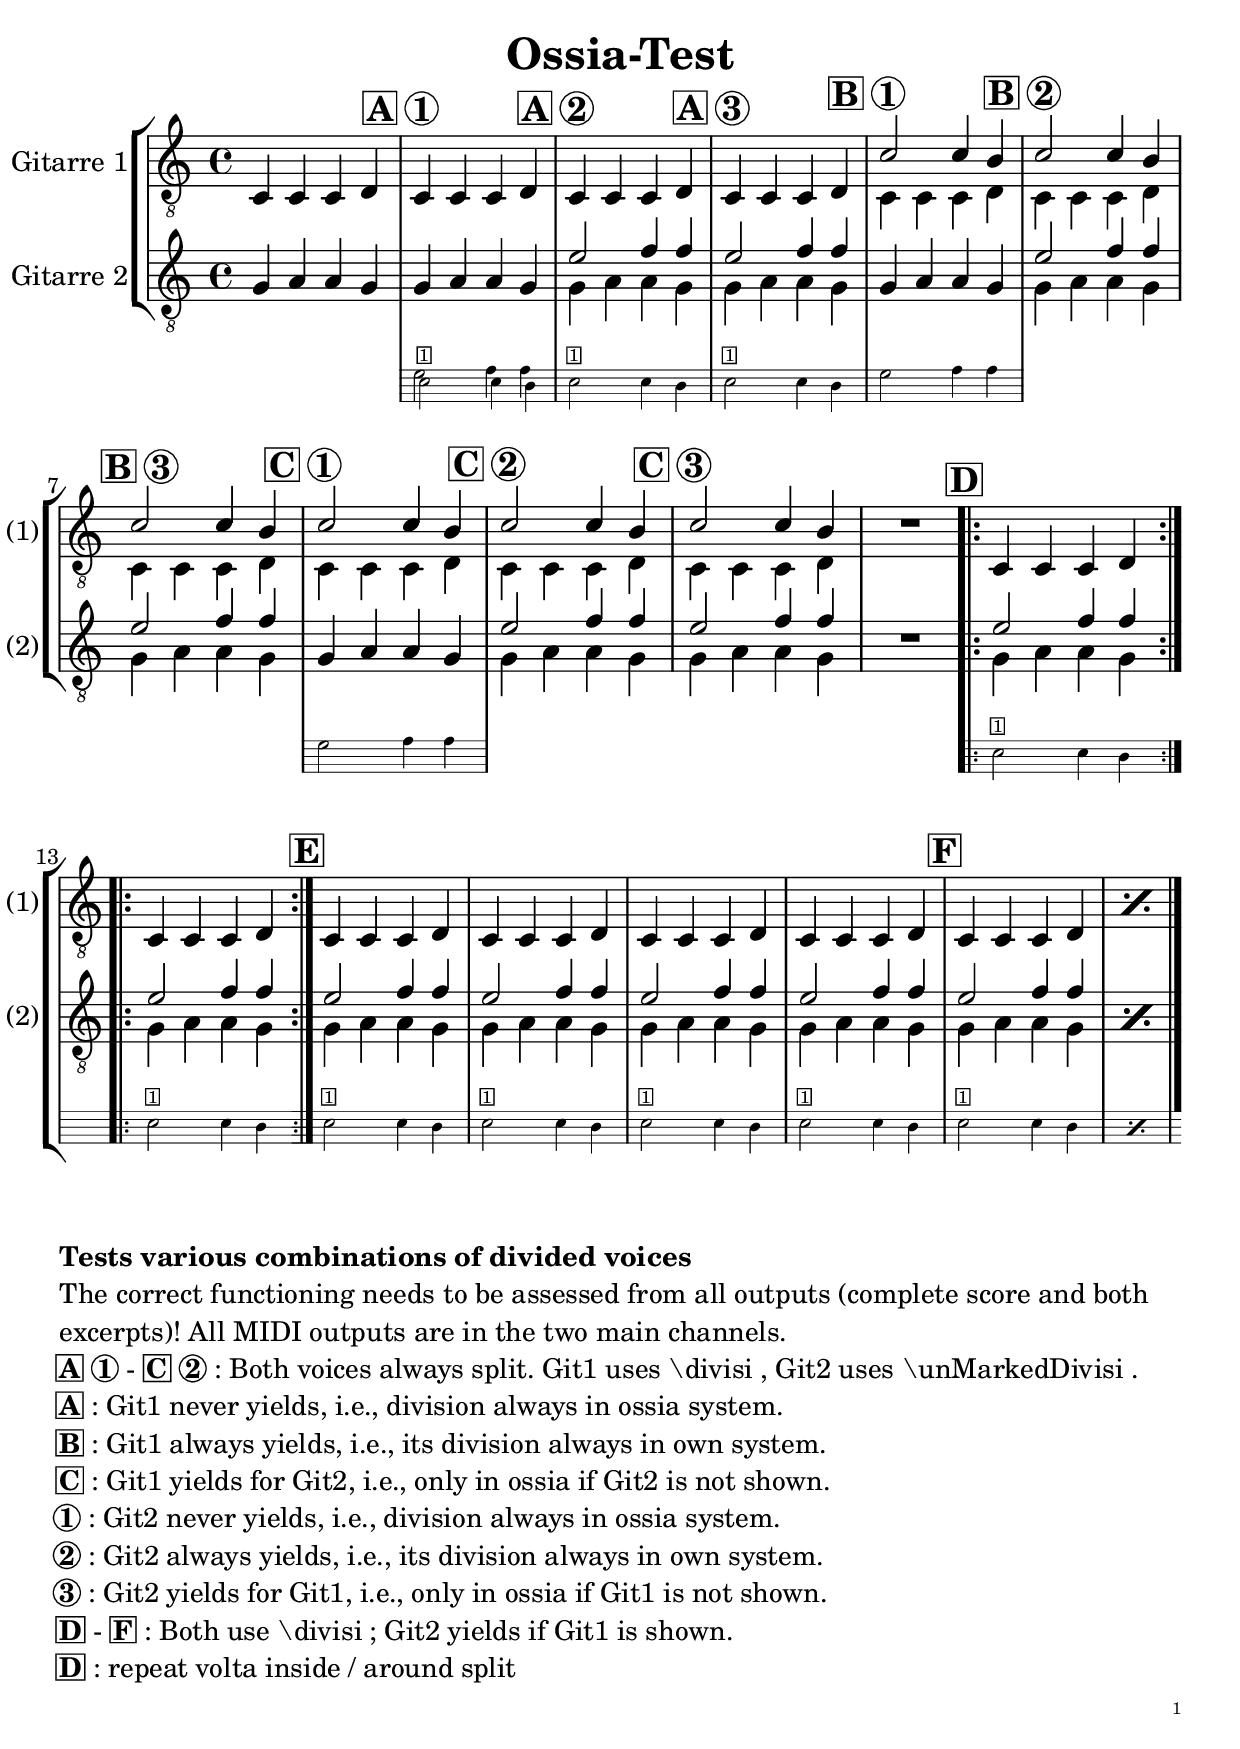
% © CC-BY-SA 4.0 Bjørn Bäuchle, see file LICENSE
\version "2.24.3"

% © CC-BY-SA 4.0 Bjørn Bäuchle, see file LICENSE

%{
  Head definitions for GOMP lilypond files.
%}

\version "2.24.3"
\include "articulate.ly"

#(if (defined? 'HEAD_LY_ALREADY_INCLUDED)
  (ly:warning "head.ly has already been included, crossing fingers!")
)
#(define HEAD_LY_ALREADY_INCLUDED #t)

% make includes relative for this file (and set it to default at the end):
#(begin
  (define includes_are_relative (ly:get-option 'relative-includes))
  (ly:set-option 'relative-includes #t)
  (ly:debug (ly:command-line-code))
  (ly:debug (ly:command-line-options))
  (use-modules (guile-user))
  ; sets showAlle to true, except when disabled on command line.
  ; then, sets showPart, showEins etc to that value, except defined differently on command line.
  ; then, sets hasEins etc to false.
  ; Also reads gitver, lilyver and makeMidi from command line.

  (define gitver   (if (defined? 'gitver  ) gitver   ""))
  (define lilyver  (if (defined? 'lilyver ) lilyver  ""))
  (define makeMidi (if (defined? 'makeMidi) makeMidi #f))
  (define showAlle (if (defined? 'showAlle) showAlle #t))
  (define showPart (if (defined? 'showPart) showPart showAlle))
  (define showEins (if (defined? 'showEins) showEins showAlle)) (define hasEins #f)
  (define showZwei (if (defined? 'showZwei) showZwei showAlle)) (define hasZwei #f)
  (define showDrei (if (defined? 'showDrei) showDrei showAlle)) (define hasDrei #f)
  (define showVier (if (defined? 'showVier) showVier showAlle)) (define hasVier #f)
  (define showBass (if (defined? 'showBass) showBass showAlle)) (define hasBass #f)
  (define showRyth (if (defined? 'showRyth) showRyth showAlle)) (define hasRyth #f)
  (define showDrum (if (defined? 'showDrum) showDrum showAlle)) (define hasDrum #f)
  (define showOkta (if (defined? 'showOkta) showOkta showAlle)) (define hasOkta #f)
  (define showElec (if (defined? 'showElec) showElec showAlle)) (define hasElec #f)
  (define showQuer (if (defined? 'showQuer) showQuer showAlle)) (define hasQuer #f)
  (define showSaxo (if (defined? 'showSaxo) showSaxo showAlle)) (define hasSaxo #f)
  (define showSaxb (if (defined? 'showSaxb) showSaxb showAlle)) (define hasSaxb #f)
  (define showMast (if (defined? 'showMast) showMast showAlle)) (define hasMast #f)
  (if (defined? 'mypapersize) (set-default-paper-size mypapersize))

  (ly:debug (string-append "git version: " gitver))
  (ly:debug (string-append "lily version: " lilyver))
  (ly:debug (if makeMidi "makeMidi" "make no Midi"))
  (ly:debug (if showAlle "showAlle" "show no Alle"))
  (ly:debug (if showPart "showPart" "show no Part"))
  (ly:debug (if showEins "showEins" "show no Eins"))
  (ly:debug (if showZwei "showZwei" "show no Zwei"))
  (ly:debug (if showDrei "showDrei" "show no Drei"))
  (ly:debug (if showVier "showVier" "show no Vier"))
  (ly:debug (if showRyth "showRyth" "show no Ryth"))
  (ly:debug (if showBass "showBass" "show no Bass"))
  (ly:debug (if showDrum "showDrum" "show no Drum"))
  (ly:debug (if showOkta "showOkta" "show no Okta"))
  (ly:debug (if showElec "showElec" "show no Elec"))
  (ly:debug (if showQuer "showQuer" "show no Quer"))
  (ly:debug (if showSaxo "showSaxo" "show no Saxo"))
  (ly:debug (if showSaxb "showSaxb" "show no Saxb"))
  (ly:debug (if showMast "showMast" "show no Mast"))

  ; Wir definieren für alle Instrumente eine *S*timme. Diese Variablen werden in stimmen.ly in Scores gepackt.
  (define gitDiviS #{#})
  (define gitEinsS #{#})
  (define gitZweiS #{#})
  (define gitDreiS #{#})
  (define gitVierS #{#})
  (define gitBassS #{#})
  (define gitOktaS #{#})
  (define gitElecS #{#})
  (define gitRythS #{#})
  (define querFltS #{#})
  (define saxAltAS #{#})
  (define saxAltBS #{#})
  (define percussS #{#})
  (define masterRS #{#})
  (define masterLS #{#})

  (define layout_variable #{#})
  (ly:set-option 'relative-includes includes_are_relative)
)

%{
  Provides \namedSpan "text" ly:music which sets a sequence of music
  into some kind of spanners which have a given name.

  PROBLEM: Currently, this works with Staff.ottavation, but that means
  it is neither nestable nor does it go together with, well, ottavation.
%}

#(if (defined? 'SPANS_LY_ALREADY_INCLUDED)
 (ly:warning "spans.ly has already been included, crossing fingers!")
)
#(define SPANS_LY_ALREADY_INCLUDED #t)

namedSpan = #(define-music-function
  (parser location name musix)
  (string? ly:music?)
  #{
    \ottava #0
    \set Staff.ottavation = #name
    #musix
    \ottava #0
  #}
)

% © CC-BY-SA 4.0 Bjørn Bäuchle, see file LICENSE

%{
  Provides
    \divisi yield voiceIndex normal additional
    \unMarkedDivisi yield normal additional
    \diviMark voiceIndex music
%}

#(if (defined? 'DIVISI_LY_ALREADY_INCLUDED)
 (ly:warning "divisi.ly has already been included, crossing fingers!")
)
#(define DIVISI_LY_ALREADY_INCLUDED #t)

$(if (not (defined? 'SPANS_LY_ALREADY_INCLUDED))
  (ly:error "spans.ly must be included before divisi.ly")
)

% Starts a divisi section. If we don't need to $yield to another voice,
% the second voice is out into the diviGit Staff, and if there is more
% than one voice in total "(> alls 1)", there will be a diviMark with
% the given voiceIndex on it.
%TODO: This always writes the upper voice into diviGit; I'd like to
% configure that (but that makes the interface even longer)
% voiceIndex is used for \diviMark; if negative then no mark is shown.
% MIDI output will never end in diviGit.
divisi = #(define-music-function
  (yield voiceIndex normal additional)
  (boolean? number? ly:music? ly:music?)
  (if (or yield makeMidi)
    (namedSpan "divisi" ; we'll assume that this is always for a normal guitar, thus no middleCPos given.
      (make-simultaneous-music (list
        additional
        (make-music 'VoiceSeparator)
        normal
      ))
    )
    (make-simultaneous-music (list
      normal
      (make-music 'ContextSpeccedMusic
        'property-operations '()
        'context-id "diviGit"
        'context-type 'Staff
        'element (make-sequential-music (list
          (make-music 'StaffSpanEvent 'span-direction -1)
          (if (and (>= voiceIndex 0) (> alls 1))
            (diviMark voiceIndex additional)
            additional
          )
          (make-music 'StaffSpanEvent 'span-direction 1)
        ))
      )
    ))
  )
)

% like divisi, but never write a diviMark.
unMarkedDivisi = #(define-music-function
  (yield normal additional)
  (boolean? ly:music? ly:music?)
  (divisi yield -1 normal additional)
)

#(define (first-mark textscriptevent music)
  (let ((musicType (ly:music-property music 'name))
        (elementList (ly:music-property music 'elements))
        (elementItem (ly:music-property music 'element))
       )
    ; we set the appropriate property of music and then output music at the
    ; end.
    (ly:debug "<first-mark ~a>" musicType)
    ; chords: add TextScriptEvent into 'elements
    (if (eq? musicType 'EventChord)
      (ly:music-set-property! music 'elements
        (cons textscriptevent elementList)
      )
    ; anything that has an 'element. This must be checked before 'elements,
    ; because \repeat has its body as 'element, but its alternatives as
    ; 'elements. We don't want to mark the latter ones.
    (if (not (null? elementItem))
      ; e.g. RelativeOctaveMusic, Repeats
      (ly:music-set-property! music 'element
        (first-mark textscriptevent elementItem)
      )
    ; anything that's not EventChord, doesn't have 'element, but has 'elements.
    ; this is e.g. SequentialMusic.
    (if (not (null? elementList))
      (ly:music-set-property! music 'elements
        (cons
          (first-mark textscriptevent (car elementList))
          (cdr elementList)
        )
      )
    ; all others: this will be NoteEvent, RestEvent, MultiMeasureRestMusic.
    ; simply add the TextScriptEvent
    (ly:music-set-property! music 'articulations
      ; this will be NoteEvent, RestEvent, MultiMeasureRestMusic etc.
      (cons textscriptevent (ly:music-property music 'articulations))
    )))) ; end ifs
    music
  )
)

% adds a mark to the first note or chord in the given music object.
% (prepares the text mark and calls first-mark with it)
#(define (firstMark markDir markText music)
  (first-mark
    (make-music
      'TextScriptEvent
      'direction markDir
      'text markText)
    music
  )
)

% Adds a voice mark to the first note-like item in the given music.
% we accept voiceIndex 0 through 5, with all else giving a filled
% triangle.
diviMark = #(define-music-function
  (voiceIndex note)
  (number? ly:music?)
  (begin
    (if (eq? voiceIndex 0) (firstMark +1 (markup #:triangle #f) note)
    (if (eq? voiceIndex 1) (firstMark +1 (markup #:box    "1") note)
    (if (eq? voiceIndex 2) (firstMark -1 (markup #:box    "2") note)
    (if (eq? voiceIndex 3) (firstMark +1 (markup #:circle "3") note)
    (if (eq? voiceIndex 4) (firstMark -1 (markup #:circle "4") note)
    (if (eq? voiceIndex 5) (firstMark -1 (markup #:scale '(1 . -1) #:triangle #f) note)
                           (firstMark -1 (markup #:triangle #t) note)
    ))))))
  )
)


% © CC-BY-SA 4.0 Bjørn Bäuchle, see file LICENSE

%{
  Provides
    \solo N? music
%}

#(if (defined? 'SOLO_LY_ALREADY_INCLUDED)
 (ly:warning "solo.ly has already been included, crossing fingers!")
)
#(define SOLO_LY_ALREADY_INCLUDED #t)

$(if (not (defined? 'SPANS_LY_ALREADY_INCLUDED))
  (ly:error "spans.ly must be included before solo.ly")
)

solo = #(define-music-function
  (middleCPos musix)
  ((number? 1) ly:music?)
  (namedSpan "Solo" middleCPos musix)
)

% © CC-BY-SA 4.0 Bjørn Bäuchle, see file LICENSE

%{
  Provides
    \bassAchtva (as markup)
    \bassAchtvaExplain (also markup)
    \bassTacet music
%}

#(if (defined? 'BASS_IN_GUITAR_LY_ALREADY_INCLUDED)
 (ly:warning "bass_in_guitar.ly has already been included, crossing fingers!")
)
#(define BASS_IN_GUITAR_LY_ALREADY_INCLUDED #t)

$(if (not (defined? 'SPANS_LY_ALREADY_INCLUDED))
  (ly:error "spans.ly must be included before bass_in_guitar.ly")
)

bassAchtva = \markup { \musicglyph #"pedal.*" }
#(define-markup-command
  (bassAchtvaExplain layout props maybe)
  (boolean?)
  (if maybe
  (interpret-markup layout props #{
    \markup { \musicglyph #"pedal.*": Bassgitarre 1 Oktave höher }
  #})
  (interpret-markup layout props #{ "" #})
  )
)

bassTacet = #(define-music-function
  (parser location musix)
  (ly:music?)
  #{ \namedSpan "Bass tacet" #musix #}
)


\include "percussion_helpers.ly"
% © CC-BY-SA 4.0 Bjørn Bäuchle, see file LICENSE

%{
  Provides
    \straight N? music
%}

#(if (defined? 'STRAIGHT_LY_ALREADY_INCLUDED)
 (ly:warning "straight.ly has already been included, crossing fingers!")
)
#(define STRAIGHT_LY_ALREADY_INCLUDED #t)

$(if (not (defined? 'SPANS_LY_ALREADY_INCLUDED))
  (ly:error "spans.ly must be included before straight.ly")
)

straight = #(define-music-function
  (middleCPos musix)
  ((number? 1) ly:music?)
  (namedSpan "Straight" middleCPos musix)
)


hasEins = ##t
hasZwei = ##t
% © CC-BY-SA 4.0 Bjørn Bäuchle, see file LICENSE

#(begin
  (define (count-if lst)
    (if (null? lst) 0 (+ (if (car lst) 1 0) (count-if (cdr lst))))
  )
  (define gits (count-if (list hasEins hasZwei hasDrei hasVier hasRyth)))
  (define oths (count-if (list hasBass hasDrum hasOkta hasElec hasQuer hasSaxo hasSaxb hasMast)))
  (define alls (count-if (list
    (and showEins hasEins)
    (and showZwei hasZwei)
    (and showDrei hasDrei)
    (and showVier hasVier)
    (and showBass hasBass)
    (and showRyth hasRyth)
    (and showDrum hasDrum)
    (and showOkta hasOkta)
    (and showElec hasElec)
    (and showQuer hasQuer)
    (and showSaxo hasSaxo)
    (and showSaxb hasSaxb)
    (and showMast hasMast)
  )))
  (define showEins (if hasEins showEins #f))
  (define showZwei (if hasZwei showZwei #f))
  (define showDrei (if hasDrei showDrei #f))
  (define showVier (if hasVier showVier #f))
  (define showBass (if hasBass showBass #f))
  (define showRyth (if hasRyth showRyth #f))
  (define showDrum (if hasDrum showDrum #f))
  (define showOkta (if hasOkta showOkta #f))
  (define showElec (if hasElec showElec #f))
  (define showQuer (if hasQuer showQuer #f))
  (define showSaxo (if hasSaxo showSaxo #f))
  (define showSaxb (if hasSaxb showSaxb #f))
  (define showMast (if hasMast showMast #f))

  (ly:debug (string-append "Alls: " (number->string alls)))
  (ly:debug (string-append "Gits: " (number->string gits)))
  (ly:debug (string-append "Oths: " (number->string oths)))
  (ly:debug (string-append (if hasEins "hasEins;     " "has no Eins; ") (if showEins "showEins" "show no Eins")))
  (ly:debug (string-append (if hasZwei "hasZwei;     " "has no Zwei; ") (if showZwei "showZwei" "show no Zwei")))
  (ly:debug (string-append (if hasDrei "hasDrei;     " "has no Drei; ") (if showDrei "showDrei" "show no Drei")))
  (ly:debug (string-append (if hasVier "hasVier;     " "has no Vier; ") (if showVier "showVier" "show no Vier")))
  (ly:debug (string-append (if hasBass "hasBass;     " "has no Bass; ") (if showBass "showBass" "show no Bass")))
  (ly:debug (string-append (if hasRyth "hasRyth;     " "has no Ryth; ") (if showRyth "showRyth" "show no Ryth")))
  (ly:debug (string-append (if hasDrum "hasDrum;     " "has no Drum; ") (if showDrum "showDrum" "show no Drum")))
  (ly:debug (string-append (if hasOkta "hasOkta;     " "has no Okta; ") (if showOkta "showOkta" "show no Okta")))
  (ly:debug (string-append (if hasElec "hasElec;     " "has no Elec; ") (if showElec "showElec" "show no Elec")))
  (ly:debug (string-append (if hasQuer "hasQuer;     " "has no Quer; ") (if showQuer "showQuer" "show no Quer")))
  (ly:debug (string-append (if hasSaxo "hasSaxo;     " "has no Saxo; ") (if showSaxo "showSaxo" "show no Saxo")))
  (ly:debug (string-append (if hasSaxb "hasSaxb;     " "has no Saxb; ") (if showSaxb "showSaxb" "show no Saxb")))
  (ly:debug (string-append (if hasMast "hasMast;     " "has no Mast; ") (if showMast "showMast" "show no Mast")))

  (define (append-if old doit suffix) (if doit (string-append old suffix) old))
  (define instruments "Gitarrenorchester")
  ; if mehr, then whatever comes next is at least the second word and needs a comma before it.
  (define mehr #f)
  (define instruments (append-if instruments (> oths 0) " mit ")) ; no comma at beginning...
  (define instruments (append-if instruments hasBass    "Bass"))
  (define mehr (or hasBass mehr))
  (define instruments (append-if instruments (and hasDrum mehr) ", "))
  (define instruments (append-if instruments hasDrum "Percussion"))
  (define mehr (or hasDrum mehr))
  (define instruments (append-if instruments (and hasOkta mehr) ", "))
  (define instruments (append-if instruments hasOkta "Oktavgitarren"))
  (define mehr (or hasOkta mehr))
  (define instruments (append-if instruments (and hasElec mehr) ", "))
  (define instruments (append-if instruments hasElec "E-Gitarre"))
  (define mehr (or hasElec mehr))
  (define instruments (append-if instruments (and hasQuer mehr) ", "))
  (define instruments (append-if instruments hasQuer "Querflöte"))
  (define mehr (or hasQuer mehr))
  (define someSax (or hasSaxo hasSaxb))
  (define instruments (append-if instruments (and someSax mehr) ", "))
  (define instruments (append-if instruments someSax "Saxophon"))
  (define instruments (append-if instruments (and hasSaxo hasSaxb) "e")) ; plural for multiple Sax
  (define mehr (or someSax mehr))
  (define instruments (append-if instruments (and hasMast mehr) ", "))
  (define instruments (append-if instruments      hasMast       "Klavier"))
  (define instruments (append-if instruments (> (+ oths gits) alls) " (Auszug)"))
  (ly:message (string-append "Instruments: " instruments))

  (define is-part (and showPart (= (+ oths gits) alls)))
  (define auszug (if is-part "Partitur" ""))
  (define auszug (append-if auszug (and (not is-part) showEins) "Git. 1 "))
  (define auszug (append-if auszug (and (not is-part) showZwei) "Git. 2 "))
  (define auszug (append-if auszug (and (not is-part) showDrei) "Git. 3 "))
  (define auszug (append-if auszug (and (not is-part) showVier) "Git. 4 "))
  (define auszug (append-if auszug (and (not is-part) showBass) "Bass "))
  (define auszug (append-if auszug (and (not is-part) showRyth) "Rythm "))
  (define auszug (append-if auszug (and (not is-part) showDrum) "Percussion "))
  (define auszug (append-if auszug (and (not is-part) showOkta) "Oktavgitarre "))
  (define auszug (append-if auszug (and (not is-part) showElec) "E-Gitarre "))
  (define auszug (append-if auszug (and (not is-part) showQuer) "Querflöte "))
  (define auszug (append-if auszug (and (not is-part) showSaxo) "Saxophon "))
  (define auszug (append-if auszug (and (not is-part) showSaxb) "Saxophon Ⅱ "))
  (define auszug (append-if auszug (and (not is-part) showMast) "Klavier "))

  (define suffix "")
  (define suffix (append-if suffix makeMidi "_midi"))
  (define suffix (append-if suffix (and showPart (< (+ oths gits) alls)) "_p"))
  (define suffix (append-if suffix (and (not showAlle) showEins) "_1"))
  (define suffix (append-if suffix (and (not showAlle) showZwei) "_2"))
  (define suffix (append-if suffix (and (not showAlle) showDrei) "_3"))
  (define suffix (append-if suffix (and (not showAlle) showVier) "_4"))
  (define suffix (append-if suffix (and (not showAlle) showBass) "_b"))
  (define suffix (append-if suffix (and (not showAlle) showRyth) "_r"))
  (define suffix (append-if suffix (and (not showAlle) showDrum) "_d"))
  (define suffix (append-if suffix (and (not showAlle) showOkta) "_o"))
  (define suffix (append-if suffix (and (not showAlle) showElec) "_e"))
  (define suffix (append-if suffix (and (not showAlle) showQuer) "_q"))
  (define suffix (append-if suffix (and (not showAlle) showSaxo) "_s"))
  (define suffix (append-if suffix (and (not showAlle) showSaxb) "_sb"))
  (define suffix (append-if suffix (and (not showAlle) showMast) "_master"))
  (define suffix (if (> (string-length suffix) 0) (substring suffix 1) suffix))
)

\include "test-helper.ly"
#(set-global-staff-size 24)

melodie = \relative c { c4 c c d }
melodieZ = \relative c' { g4 a a g }
splitEins = \relative c' { c2 c4 b }
splitZwei = \relative c' { e2 f4 f }
gitEinsS = \relative c {
  \melodie
  \mark\markup\bold{\box A\circle 1} \divisi ##f #1 \melodie \splitEins
  \mark\markup\bold{\box A\circle 2} \divisi ##f #1 \melodie \splitEins
  \mark\markup\bold{\box A\circle 3} \divisi ##f #1 \melodie \splitEins
  \mark\markup\bold{\box B\circle 1} \divisi ##t #1 \melodie \splitEins
  \mark\markup\bold{\box B\circle 2} \divisi ##t #1 \melodie \splitEins
  \mark\markup\bold{\box B\circle 3} \divisi ##t #1 \melodie \splitEins
  \mark\markup\bold{\box C\circle 1} \divisi #showZwei #1 \melodie \splitEins
  \mark\markup\bold{\box C\circle 2} \divisi #showZwei #1 \melodie \splitEins
  \mark\markup\bold{\box C\circle 3} \divisi #showZwei #1 \melodie \splitEins
  R1
  \mark #4
  \divisi ##f #1 \repeat volta 2 \melodie \repeat volta 2 \splitEins
  \repeat volta 2 \divisi ##f #1 \melodie \splitEins
  \mark #5
  \repeat unfold 2 \divisi ##f #1 \melodie \splitEins
  \divisi ##f #1 \repeat unfold 2 \melodie \repeat unfold 2 \splitEins
  \mark #6
  \divisi ##f #1 \repeat percent 2 \melodie \repeat percent 2 \splitEins
  \fine
}
gitZweiS = \relative c' {
  \melodieZ
  \mark\markup\bold{\box A\circle 1} \unMarkedDivisi ##f       \melodieZ \splitZwei
  \mark\markup\bold{\box A\circle 2} \unMarkedDivisi ##t       \melodieZ \splitZwei
  \mark\markup\bold{\box A\circle 3} \unMarkedDivisi #showEins \melodieZ \splitZwei
  \mark\markup\bold{\box B\circle 1} \unMarkedDivisi ##f       \melodieZ \splitZwei
  \mark\markup\bold{\box B\circle 2} \unMarkedDivisi ##t       \melodieZ \splitZwei
  \mark\markup\bold{\box B\circle 3} \unMarkedDivisi #showEins \melodieZ \splitZwei
  \mark\markup\bold{\box C\circle 1} \unMarkedDivisi ##f       \melodieZ \splitZwei
  \mark\markup\bold{\box C\circle 2} \unMarkedDivisi ##t       \melodieZ \splitZwei
  \mark\markup\bold{\box C\circle 3} \unMarkedDivisi #showEins \melodieZ \splitZwei
  R1
  \mark #4
  \divisi #showEins #2 \repeat volta 2 \melodieZ \repeat volta 2 \splitZwei
  \repeat volta 2 \divisi #showEins #2 \melodieZ \splitZwei
  \mark #5
  \repeat unfold 2 \divisi #showEins #2 \melodieZ \splitZwei
  \divisi #showEins #2 \repeat unfold 2 \melodieZ \repeat unfold 2 \splitZwei
  \mark #6
  \divisi #showEins #2 \repeat percent 2 \melodieZ \repeat percent 2 \splitZwei
  \fine
}

% © CC-BY-SA 4.0 Bjørn Bäuchle, see file LICENSE

%{
   Diese Datei macht aus ausgewählten Stimmen-Variablen (...S)
   Musiksystem-Variablen (...M)
%}

% © CC-BY-SA 4.0 Bjørn Bäuchle, see file LICENSE

%{
    baseNoteChord copies music and changes all chords (in the copy) to
    only the first note.
%}

\version "2.24.3"

#(if (defined? 'CHORDS_LY_ALREADY_INCLUDED)
  (ly:warning "chords.ly has already been included, crossing fingers!")
)
#(define CHORDS_LY_ALREADY_INCLUDED #t)

#(define (getFirstNoteFromChord chord-elements)
  (if (null? chord-elements)
    ; if the argument is empty, return an empty list.
    (list)
    ; if the argument is not empty:
    (if (eq? (ly:music-property (car chord-elements) 'name) 'NoteEvent)
      ; if the first item is a NoteEvent, return that
      (car chord-elements)
      ; if the first item is something else, recurse from the next element.
      (getFirstNoteFromChord (cdr chord-elements))
    ) ; end if is-NoteEvent
  ) ; end if is-null
) % getFirstNoteFromChord

#(define (getArticulationsFromChord chord-elements)
  (if (null? chord-elements)
    ; argument is empty? return empty list.
    (list)
    (if (eq? (ly:music-property (car chord-elements) 'name) 'NoteEvent)
      ; if NoteEvent: try next chord-elements element.
      (getArticulationsFromChord (cdr chord-elements))
      ; else (not NoteEvent): prepend this to the articulations from the rest
      ; of the list.
      (cond (car chord-elements) (getArticulationsFromChord (cdr chord-elements)))
    ) ; end if is-NoteEvent
  ) ; end if is-null
) % getArticulationsFromChord

#(define (stripChord chord)
  (let ((firstnote (getFirstNoteFromChord (ly:music-property chord 'elements))))
    (let ((articulation (getArticulationsFromChord (ly:music-property chord 'elements))))
      (if (not (null? articulation))
        ; if there is some articulation in the chord, set firstnote's articulations
        ; to that.
        (ly:music-set-property! firstnote 'articulations articulation)
      ) ; endif articulation is present
    ) ; let articulation
    ; firstnote has been extracted, its articulations set - now return that.
    firstnote
  ) ; let firstnote
) % stripChord

#(define (bnc music)
  (let ((musicType (ly:music-property music 'name)))
    (ly:debug "<bnc ~a>" musicType)
    (if (eq? musicType 'EventChord)
      ; chords are what really interest us, they need to be stripped.
      (stripChord music)
    (begin ; else: not EventChord - strip any chords nested underneath, but
           ; else, copy.
      (if (not (null? (ly:music-property music 'elements)))
        ; if there are elements, transform them all:
        (ly:music-set-property! music 'elements
          (map (lambda (x) (bnc x)) (ly:music-property music 'elements))
        )
        (ly:debug "Input ~a has no 'elements!" musicType)
      )
      (if (not (null? (ly:music-property music 'element)))
        ; if there is element, transform it:
        (ly:music-set-property! music 'element
          (bnc (ly:music-property music 'element))
        )
        (ly:debug "Input ~a has no 'element!" musicType)
      )
      ; in the end, output the possibly-changed sequence.
      music
      ) ; end else clause
    ) ; end if
  ) ; let musicType
) % bnc

baseNoteChord = #(define-music-function
  (parser location chordseq)
  (ly:music?)
  ; call bnc with a copy of chordseq, so that chordseq isn't changed.
  (bnc (ly:music-deep-copy chordseq))
) % baseNoteChord



#(define equivalent_length
  (if hasEins
    (ly:music-length gitEinsS)
  (if hasZwei
    (ly:music-length gitZweiS)
  (if hasDrei
    (ly:music-length gitDreiS)
  (if hasVier
    (ly:music-length gitVierS)
  (if hasMast
    (ly:music-length gitMastS)
    ; if we have neither of the above: what the f? But we'll probably not need
    ; gitDiviS then, either.
    (ly:music-length (make-sequential-music '()))
  )))))
)

#(define gitDiviS (make-music 'SkipEvent 'duration (make-duration-of-length equivalent_length)))

masterR = {
  \global
  \clef "G"
  \global
  \masterRS
}

masterL = {
  \global
  \clef "F"
  \global
  \masterLS
}

masterM = \new PianoStaff <<
  \set PianoStaff.instrumentName = "Master"
  \set PianoStaff.shortInstrumentName = "M"
  \new Staff = "masterRH" \masterR
  \new Staff = "masterLH" \masterL
>>

gitDiviM = { \new Staff = "diviGit" \with {
     \remove "Time_signature_engraver"
     \RemoveEmptyStaves
     \override VerticalAxisGroup.remove-first = ##t
     \hide Clef
     \clef "G_8"
     fontSize = #-4
     midiInstrument = #"acoustic guitar (nylon)"
     \override StaffSymbol.staff-space = #(magstep -4)
     \override StaffSymbol.thickness = #(magstep -4)
     \global
  } { \stopStaff \gitDiviS }
}

gitPercM = {
  \new DrumStaff = "percGit"  <<
    \global
    \new DrumVoice {
      \stopStaff
      \gitDiviS
    }
  >>
}

gitEinsM = \new Staff <<
  \new Voice {
    \set Staff.instrumentName = "Gitarre 1"
    \set Staff.shortInstrumentName = "(1)"
    \clef "G_8"
    \set Staff.midiInstrument = #"acoustic guitar (nylon)"
    \global
    \gitEinsS
  }
>>

gitZweiM = \new Staff <<
  \new Voice {
    \set Staff.instrumentName = "Gitarre 2"
    \set Staff.shortInstrumentName = "(2)"
    \clef "G_8"
    \set Staff.midiInstrument = #"acoustic guitar (nylon)"
    \global
    \gitZweiS
  }
>>

gitDreiM = \new Staff <<
  \new Voice {
    \set Staff.instrumentName = "Gitarre 3"
    \set Staff.shortInstrumentName = "(3)"
    \clef "G_8"
    \set Staff.midiInstrument = #"acoustic guitar (nylon)"
    \global
    \gitDreiS
  }
>>

gitVierM = \new Staff <<
  \new Voice {
    \set Staff.instrumentName = "Gitarre 4"
    \set Staff.shortInstrumentName = "(4)"
    \clef "G_8"
    \set Staff.midiInstrument = #"acoustic guitar (nylon)"
    \global
    \gitVierS
  }
>>

gitBassM = \new Staff <<
  \new Voice {
    \set Staff.instrumentName = "Bass"
    \set Staff.shortInstrumentName = "(B)"
    \clef "G_15"
    \set Staff.midiInstrument = #"acoustic guitar (nylon)"
    \global
    \gitBassS
  }
>>

chordNames = \new ChordNames {
  % the next two lines are basically \semiGermanChords, just the bass
  % note obeys the same rules as the chord name proper and is uppercase.
  \set chordRootNamer = #(chord-name->german-markup #f)
  \set chordNoteNamer = #(chord-name->german-markup #f)
  \set noChordSymbol = ##f
  \set chordChanges = ##t
  \set chordNameLowercaseMinor = ##t
  \set Staff.midiInstrument = #"acoustic guitar (nylon)"
  \global
  \gitRythS
}

chordRythm = \new Staff \with {
  \override StaffSymbol.line-count = #1
} <<
  \new Voice \with {
    \consists "Pitch_squash_engraver"
  } {
    \set Staff.instrumentName = "Rhythm"
    \set Staff.shortInstrumentName = "(R)"
    \clef percussion
    \global
    \improvisationOn
    \baseNoteChord \gitRythS
    \improvisationOff
  }
>>

gitRythM = <<
  \chordNames
  \chordRythm
>>

saxAltAM = \new Staff <<
  \new Voice {
    \set Staff.instrumentName = "Saxophon"
    \set Staff.shortInstrumentName = "(S)"
    \clef "G"
    \set Staff.midiInstrument = #"alto sax"
    \transposition es
    \transpose es c { \global }
    \saxAltAS
  }
>>

saxAltBM = \new Staff <<
  \new Voice {
    \set Staff.instrumentName = "Saxophon Ⅱ"
    \set Staff.shortInstrumentName = "(SⅡ)"
    \clef "G"
    \set Staff.midiInstrument = #"alto sax"
    \transposition es
    \transpose es c { \global }
    \saxAltBS
  }
>>

gitElecM = \new Staff <<
  \new Voice {
    \set Staff.instrumentName = "E-Gitarre"
    \set Staff.shortInstrumentName = "(E)"
    \clef "G_8"
    \set Staff.midiInstrument = #"overdriven guitar"
    \global
    \gitElecS
  }
>>

querFltM = \new Staff <<
  \new Voice {
    \set Staff.instrumentName = "Querflöte"
    \set Staff.shortInstrumentName = "(Q)"
    \clef "G"
    \set Staff.midiInstrument = #"flute"
    \global
    \querFltS
  }
>>

gitOktaM = \new Staff <<
  \new Voice {
    \set Staff.instrumentName = "Oktavgitarre"
    \set Staff.shortInstrumentName = "(O)"
    \clef "G"
    \set Staff.midiInstrument = #"acoustic guitar (nylon)"
    \global
    \gitOktaS
  }
>>

percussM = {
  \new DrumStaff \with {
    \override StaffSymbol.line-count = \percLines
    countPercentRepeats = ##t
    drumStyleTable = #(alist->hash-table percTable)
  }
  <<
    \global
    \set DrumStaff.instrumentName = "Drums"
    \set DrumStaff.shortInstrumentName = "(D)"
    \new DrumVoice \percussS
  >>
}

#(begin
  (ly:progress "\nVersion: ~a ~a\n" gitver lilyver)
  (ly:progress "Instruments: ~a\n" instruments)
  (ly:progress "Excerpt: ~a\n" auszug)
  (ly:progress "Suffix: ~a\n" suffix)
  (ly:progress "MIDI: ~a\n" (if makeMidi "ja" "nein"))
)


\book {
  \header {
    title = "Ossia-Test"
  }
  \include "lilyparts/paper.ly"
  % © CC-BY-SA 4.0 Bjørn Bäuchle, see file LICENSE

%{
    Setzt den Inhalt der Variablen \music in je einen Score für Noten- und
    einen für MIDI-Eport.

    Diese Datei wird direkt in den \book {}-Block eingebunden.
%}

\bookOutputSuffix \suffix
% Noten:
\score {
  \unfoldRepeats \articulate <<
  \new GrandStaff <<
    \new StaffGroup <<
      #(if hasMast #{ \masterM #})
      #(if hasEins #{ \gitEinsM #})
      #(if hasZwei #{ \gitZweiM #})
      #(if hasDrei #{ \gitDreiM #})
      #(if hasVier #{ \gitVierM #})
      #(if hasBass #{ \gitBassM #})
      #(if hasRyth #{ \chordNames #})
      #(if hasDrum #{ \percussM #})
      #(if hasQuer #{ \querFltM #})
      #(if hasSaxo #{ \saxAltAM #})
      #(if hasSaxb #{ \saxAltBM #})
      #(if hasElec #{ \gitElecM #})
      #(if hasQuer #{ \gitOktaM #})
      \gitDiviM
      \gitPercM
    >>
  >>
  >>
  \midi {}
}

\score {
  <<
    #(if (and (= alls 1) showRyth) #{
      \set Score.rehearsalMarkFormatter = #format-mark-box-alphabet
    #})
    #(if showMast masterM)
    \new StaffGroup <<
      #(if showQuer querFltM)
      #(if showSaxo saxAltAM)
      #(if showSaxb saxAltBM)
      #(if showElec gitElecM)
      #(if showOkta gitOktaM)
    >>
    \new StaffGroup <<
      #(if showEins gitEinsM)
      #(if showZwei gitZweiM)
      #(if showDrei gitDreiM)
      #(if showVier gitVierM)
      \gitDiviM
      #(if showBass gitBassM)
      #(if showRyth gitRythM)
    >>
    \new StaffGroup <<
      #(if showDrum percussM)
    >>
  >>
  \layout {
    \layout_variable
  }
}


  \markuplist {
    \wordwrap-lines \bold { Tests various combinations of divided voices }
    \wordwrap-lines { The correct functioning needs to be assessed from all outputs (complete score and both excerpts)! All MIDI outputs are in the two main channels. }
    \wordwrap-lines { \bold{\box A\circle{1}} - \bold{\box C\circle 2} : Both voices always split. Git1 uses "\divisi", Git2 uses "\unMarkedDivisi". }
    \wordwrap-lines { \bold\box{A}: Git1 never yields, i.e., division always in ossia system. }
    \wordwrap-lines { \bold\box{B}: Git1 always yields, i.e., its division always in own system. }
    \wordwrap-lines { \bold\box{C}: Git1 yields for Git2, i.e., only in ossia if Git2 is not shown. }
    \wordwrap-lines { \bold\circle{1}: Git2 never yields, i.e., division always in ossia system. }
    \wordwrap-lines { \bold\circle{2}: Git2 always yields, i.e., its division always in own system. }
    \wordwrap-lines { \bold\circle{3}: Git2 yields for Git1, i.e., only in ossia if Git1 is not shown. }
    \wordwrap-lines { \bold\box{D} - \bold\box{F}: Both use "\divisi"; Git2 yields if Git1 is shown. }
    \wordwrap-lines { \bold\box{D}: repeat volta inside / around split }
    \wordwrap-lines { \bold\box{E}: repeat unfold inside / around split }
    \wordwrap-lines { \bold\box{F}: repeat percent }
  }
}
